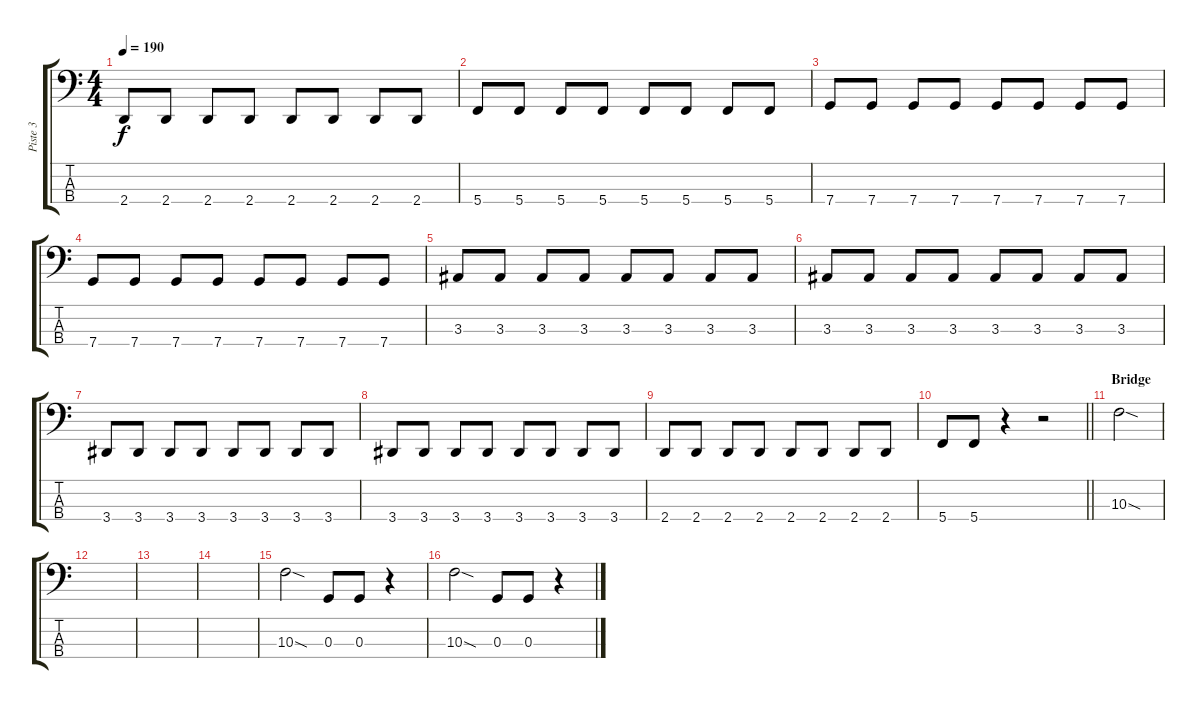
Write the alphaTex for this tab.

\track ("Piste 3" "Piste 3") {instrument electricbassfinger}
\staff {score tabs}
\tuning (F2 C2 G1 C1) {hide}
\ts (4 4)
\tempo 190
\clef f4
\ks c
2.4.8{dy f} 2.4.8 2.4.8 2.4.8 2.4.8 2.4.8 2.4.8 2.4.8 |
5.4.8 5.4.8 5.4.8 5.4.8 5.4.8 5.4.8 5.4.8 5.4.8 |
7.4.8 7.4.8 7.4.8 7.4.8 7.4.8 7.4.8 7.4.8 7.4.8 |
7.4.8 7.4.8 7.4.8 7.4.8 7.4.8 7.4.8 7.4.8 7.4.8 |
3.3.8 3.3.8 3.3.8 3.3.8 3.3.8 3.3.8 3.3.8 3.3.8 |
3.3.8 3.3.8 3.3.8 3.3.8 3.3.8 3.3.8 3.3.8 3.3.8 |
3.4.8 3.4.8 3.4.8 3.4.8 3.4.8 3.4.8 3.4.8 3.4.8 |
3.4.8 3.4.8 3.4.8 3.4.8 3.4.8 3.4.8 3.4.8 3.4.8 |
2.4.8 2.4.8 2.4.8 2.4.8 2.4.8 2.4.8 2.4.8 2.4.8 |
\barLineRight lightlight
5.4.8 5.4.8 r.4 r.2 |
\section ("" "Bridge")
10.3{sod}.2 |
|
|
|
10.3{sod}.2 0.3.8 0.3.8 r.4 |
10.3{sod}.2 0.3.8 0.3.8 r.4
